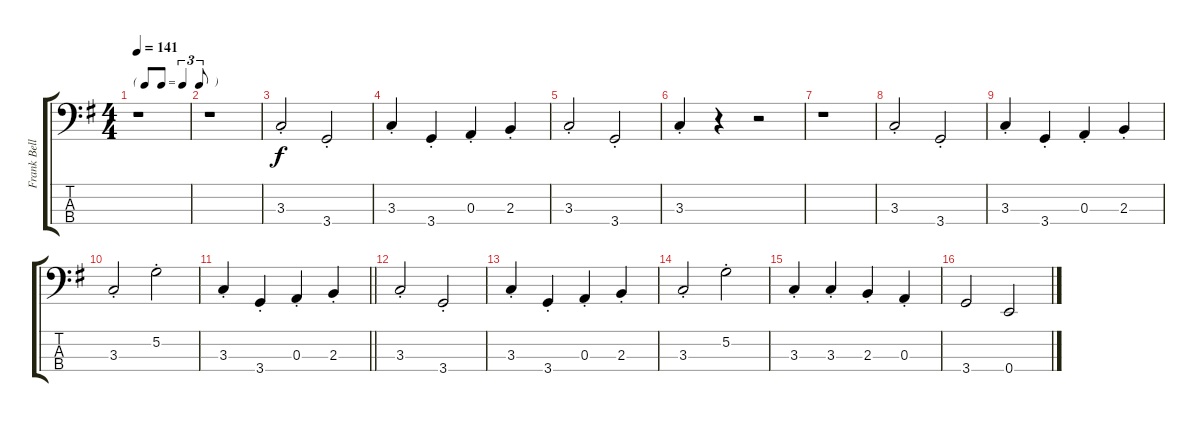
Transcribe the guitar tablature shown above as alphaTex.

\track ("Frank Bello" "Frank Bell") {instrument electricbassfinger}
\staff {score tabs}
\tuning (G2 D2 A1 E1) {hide}
\ts (4 4)
\tf triplet8th
\tempo 141
\clef f4
\ks g
r.1{dy f instrument electricbassfinger} |
r.1 |
3.3{st}.2 3.4{st}.2 |
3.3{st}.4 3.4{st}.4 0.3{st}.4 2.3{st}.4 |
3.3{st}.2 3.4{st}.2 |
3.3{st}.4 r.4 r.2 |
r.1 |
3.3{st}.2 3.4{st}.2 |
3.3{st}.4 3.4{st}.4 0.3{st}.4 2.3{st}.4 |
3.3{st}.2 5.2{st}.2 |
\barLineRight lightlight
3.3{st}.4 3.4{st}.4 0.3{st}.4 2.3{st}.4 |
3.3{st}.2 3.4{st}.2 |
3.3{st}.4 3.4{st}.4 0.3{st}.4 2.3{st}.4 |
3.3{st}.2 5.2{st}.2 |
3.3{st}.4 3.3{st}.4 2.3{st}.4 0.3{st}.4 |
3.4.2 0.4.2
